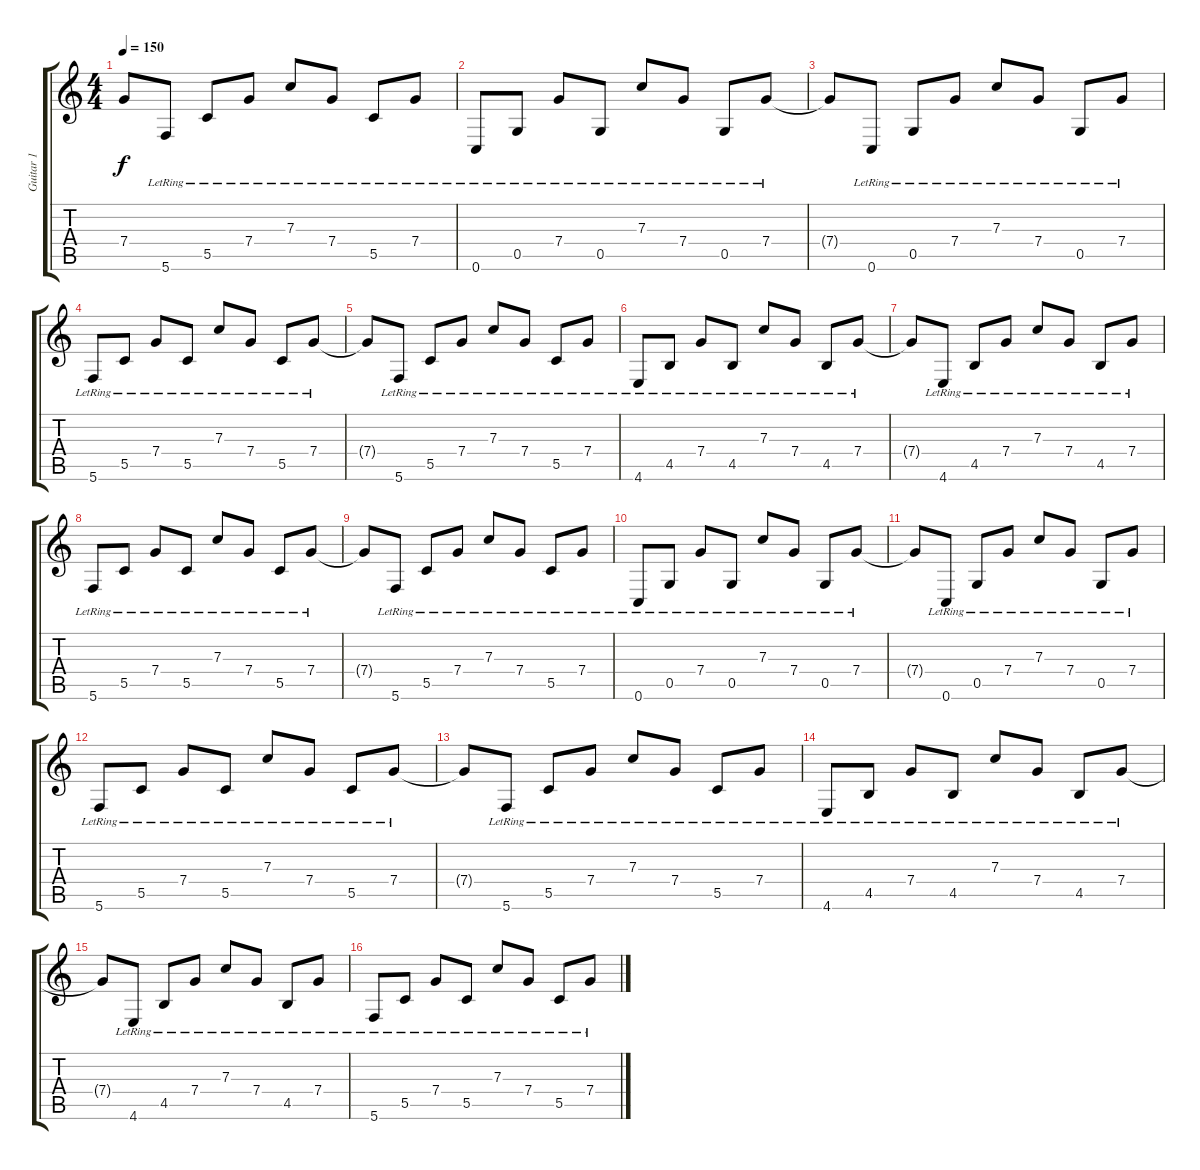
\track ("Guitar 1" "Guitar 1") {instrument distortionguitar}
\staff {score tabs}
\tuning (D4 A3 F3 C3 G2 C2) {hide}
\ts (4 4)
\tempo 150
\clef g2
\ks c
7.4{t}.8{dy f} 5.6{lr}.8 5.5{lr}.8 7.4{lr}.8 7.3{lr}.8 7.4{lr}.8 5.5{lr}.8 7.4{lr}.8 |
0.6{lr}.8 0.5{lr}.8 7.4{lr}.8 0.5{lr}.8 7.3{lr}.8 7.4{lr}.8 0.5{lr}.8 7.4{lr}.8 |
7.4{t}.8 0.6{lr}.8 0.5{lr}.8 7.4{lr}.8 7.3{lr}.8 7.4{lr}.8 0.5{lr}.8 7.4{lr}.8 |
5.6{lr}.8 5.5{lr}.8 7.4{lr}.8 5.5{lr}.8 7.3{lr}.8 7.4{lr}.8 5.5{lr}.8 7.4{lr}.8 |
7.4{t}.8 5.6{lr}.8 5.5{lr}.8 7.4{lr}.8 7.3{lr}.8 7.4{lr}.8 5.5{lr}.8 7.4{lr}.8 |
4.6{lr}.8 4.5{lr}.8 7.4{lr}.8 4.5{lr}.8 7.3{lr}.8 7.4{lr}.8 4.5{lr}.8 7.4{lr}.8 |
7.4{t}.8 4.6{lr}.8 4.5{lr}.8 7.4{lr}.8 7.3{lr}.8 7.4{lr}.8 4.5{lr}.8 7.4{lr}.8 |
5.6{lr}.8 5.5{lr}.8 7.4{lr}.8 5.5{lr}.8 7.3{lr}.8 7.4{lr}.8 5.5{lr}.8 7.4{lr}.8 |
7.4{t}.8 5.6{lr}.8 5.5{lr}.8 7.4{lr}.8 7.3{lr}.8 7.4{lr}.8 5.5{lr}.8 7.4{lr}.8 |
0.6{lr}.8 0.5{lr}.8 7.4{lr}.8 0.5{lr}.8 7.3{lr}.8 7.4{lr}.8 0.5{lr}.8 7.4{lr}.8 |
7.4{t}.8 0.6{lr}.8 0.5{lr}.8 7.4{lr}.8 7.3{lr}.8 7.4{lr}.8 0.5{lr}.8 7.4{lr}.8 |
5.6{lr}.8 5.5{lr}.8 7.4{lr}.8 5.5{lr}.8 7.3{lr}.8 7.4{lr}.8 5.5{lr}.8 7.4{lr}.8 |
7.4{t}.8 5.6{lr}.8 5.5{lr}.8 7.4{lr}.8 7.3{lr}.8 7.4{lr}.8 5.5{lr}.8 7.4{lr}.8 |
4.6{lr}.8 4.5{lr}.8 7.4{lr}.8 4.5{lr}.8 7.3{lr}.8 7.4{lr}.8 4.5{lr}.8 7.4{lr}.8 |
7.4{t}.8 4.6{lr}.8 4.5{lr}.8 7.4{lr}.8 7.3{lr}.8 7.4{lr}.8 4.5{lr}.8 7.4{lr}.8 |
5.6{lr}.8 5.5{lr}.8 7.4{lr}.8 5.5{lr}.8 7.3{lr}.8 7.4{lr}.8 5.5{lr}.8 7.4{lr}.8
